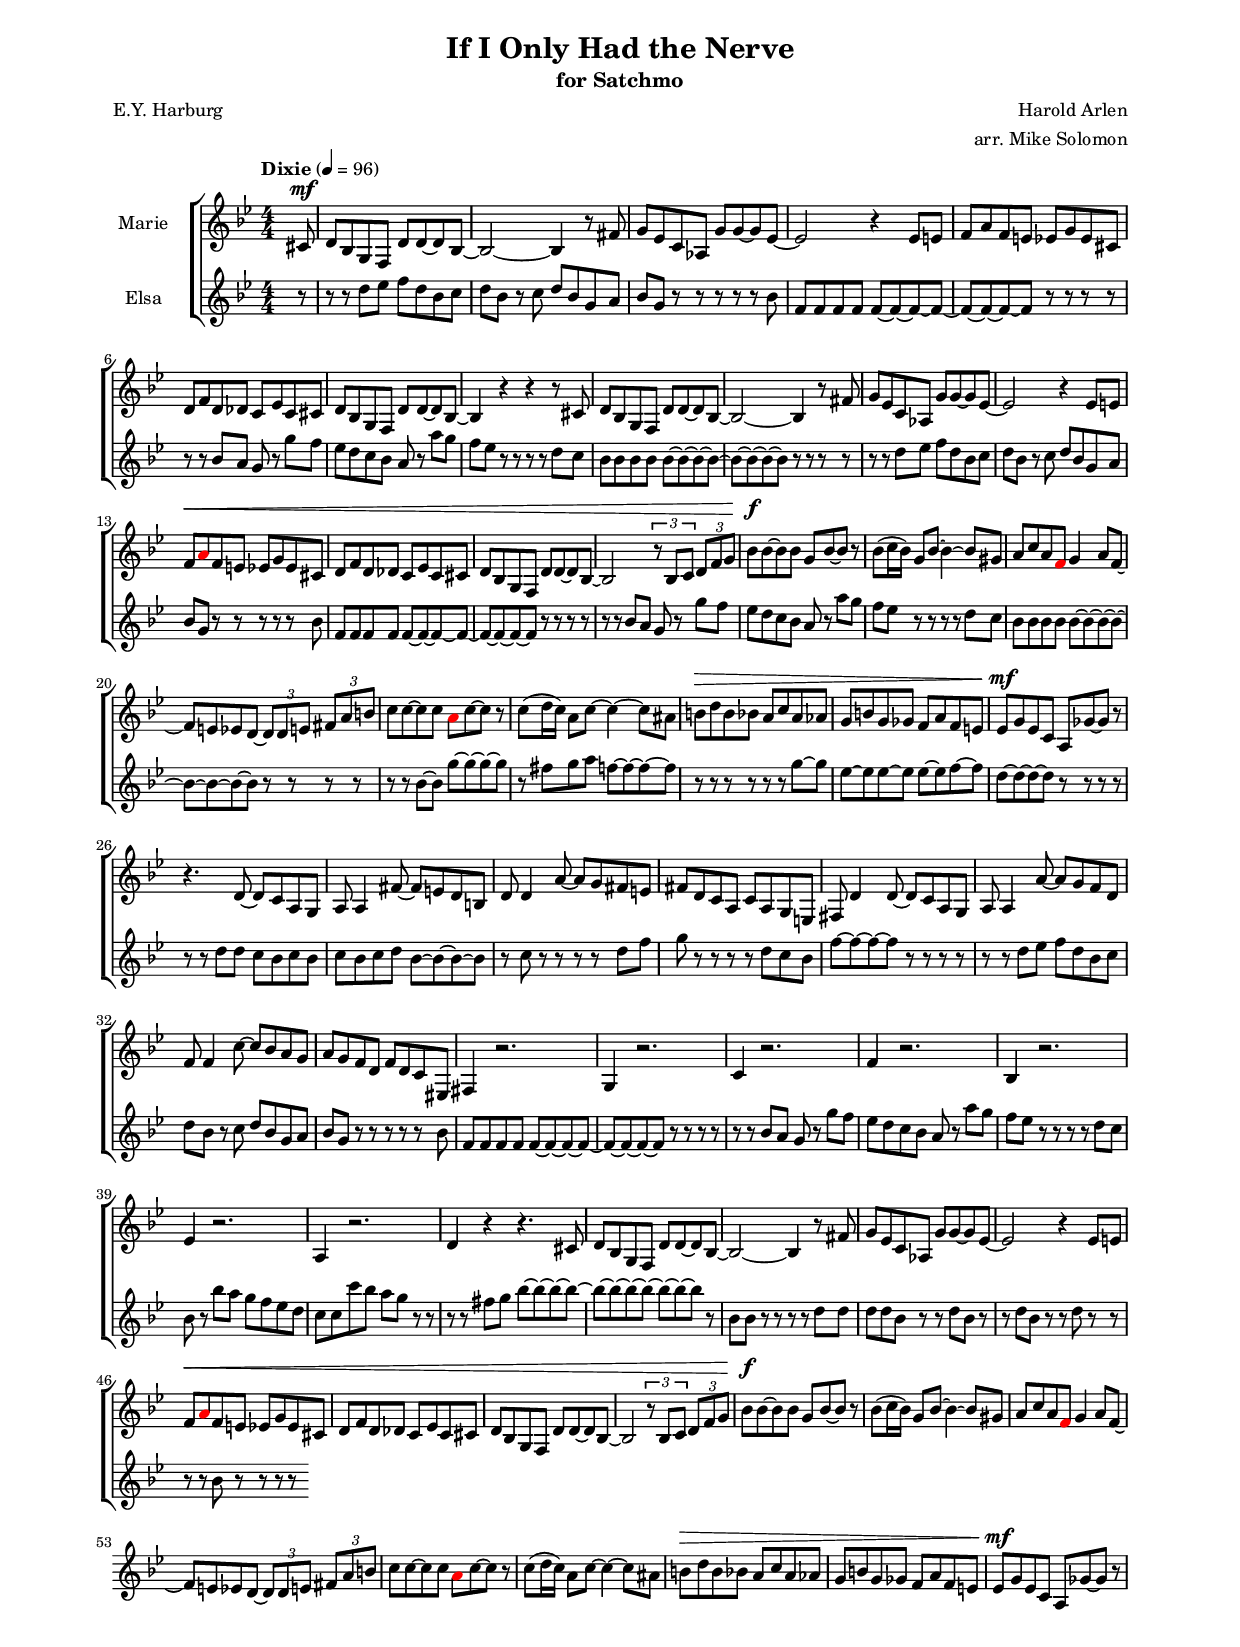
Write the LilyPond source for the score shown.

\version "2.19.0"
\include "defs-devel.ly"

marD = \markup \null
elsD = \markup \null
mikD = \markup \null
rynZ = \markup \null
desD = \markup \null

#(set-global-staff-size 15.87)
autoBeamInstruction = \autoBeamOn

solo = \markup \italic "solo"
psolo = \markup \italic "(solo)"
skat = \markup \italic "sit skat"
shoot = \markup \italic "SYT"

\header {
  title = "If I Only Had the Nerve"
  subtitle = "for Satchmo"
  %title = "Somewhere Over the Rainbow"
  composer = "Harold Arlen"
  poet = "E.Y. Harburg"
  arranger = "arr. Mike Solomon"
  %arranger = "arr. (anon)"
}
\paper {
  #(define fonts
    (set-global-fonts
    #:music "lilyjazz"
    #:brace "lilyjazz"
    #:roman "LilyJAZZText"
    #:sans "LilyJAZZChord"
    #:factor (/ staff-height pt 20)
  ))
  ragged-right = ##f
  left-margin = 0.75\in
  right-margin = 0.75\in
  top-margin = 0.5\in
  bottom-margin = 0.6\in
  ragged-last-bottom = ##f
  %max-systems-per-page = #2
  %oddHeaderMarkup = "FIRST FULL DRAFT 20.10.14 4:44"
  %evenHeaderMarkup = "FIRST FULL DRAFT 20.10.14 4:44"
}


#(ly:set-option 'point-and-click #f)

#(set-global-staff-size 15.87)

railroad =  {
  \once \override BreathingSign.text = \markup \musicglyph #"scripts.caesura.straight"
  \breathe
}
myred = \once \override NoteHead #'color = #red

php = \once \override Hairpin.stencil = #(parenthesize-callback ly:hairpin::print)

\paper {
  footnote-separator-markup = \markup { \column { " "\override #`(span-factor . 1/5) { \draw-hline } }}
  footnote-padding = 1\mm
  top-system-spacing = #'((basic-distance . 1) (minimum-distance . 0) (padding . 1) (stretchability . 40))
  bottom-system-spacing = #'((basic-distance . 1) (minimum-distance . 0) (padding . 1) (stretchability . 50))
  ragged-right = ##f
}

prefatoryMatter = {
  \key bes \major
  \autoBeamInstruction
  \time 4/4
}

scorePrefatoryMatter = {
  \prefatoryMatter
  \partial 8
}

midiPrefatoryMatter = {
  \prefatoryMatter
  \partial 8
}

theme = \relative c {
  cis8-\tag #'first \mf |
  d8 bes8 g8 f8 d'8 d8 ~ d8 bes8 ~ |
  bes2 ~ bes4 r8 fis'8 |
  g8 ees8 c8 aes8 g'8 g8 ~ g8 ees8 ~ |
  ees2 r4 ees8 e8 |
  f8-\tag #'second \< \tag #'second { \rred } a8 f8 e8 ees8 g8 ees8 cis8 |
  d8 f8 d8 des8 c8 ees8 c8 cis8 |
  d8 bes8 g8 f8 d'8 d8 ~ d8 bes8 ~ |
  \tag #'first { bes4 }
  \tag #'second { bes2 }
}

marks = {
  \tempo "Dixie" 4=96
  \time 4/4
  \partial 8 s8
  \repeat unfold 25 { s1 }
}

soprano = \transpose c c {
  \transpose c c' \removeWithTag #'second \theme
  r4 r4 r8
  \transpose c c' \removeWithTag #'first \theme
  \relative c' {
    \times 2/3 { r8 bes c } \times 2/3 { d f g } |
    bes8\f bes8 ~ bes8 bes8 g8 bes8 ~ bes8 r8 |
    bes8 ( c16 bes ) g8 bes8 ~ bes4 ~ bes8 gis8 |
    a8 c8 a8 \rred f8 g4 a8 f8 ~ |
    f8 e8 ees8 d8 ~ \times 2/3 { d d e } \times 2/3 { fis a b } |
    c8 c8 ~ c8 c8 \rred a8 c8 ~ c8 r8 |
    c8 ( d16 c ) a8 c8 ~ c4 ~ c8 ais8 |
    b8\> d8 b8 bes8 a8 c8 a8 aes8 |
    g8 b8 g8 ges8 f8 a8 f8 e8 |
    ees8\mf g8 ees8 c8 a8 ges'8 ~ ges8 r8 |
    r4. d8 ~ d c a g |
    a a4 fis'8 ~ fis e d b |
    d d4 a'8 ~ a g fis e |
    fis d c a c a g e |
    fis d'4 d8 ~ d c a g |
    a a4 a'8 ~ a g f d |
    f f4 c'8 ~ c bes a g |
    a g f d f d c eis, |
    fis4 r2. |
    g4 r2. |
    c4 r2. |
    f4 r2. |
    bes,4 r2. |
    ees4 r2. |
    a,4 r2. |
    d4 r4 r4. 
  }
  \transpose c c' \removeWithTag #'first \theme
  \relative c' {
      \times 2/3 { r8 bes c } \times 2/3 { d f g } |
      bes8\f bes8 ~ bes8 bes8 g8 bes8 ~ bes8 r8 |
      bes8 ( c16 bes ) g8 bes8 ~ bes4 ~ bes8 gis8 |
      a8 c8 a8 \rred f8 g4 a8 f8 ~ |
      f8 e8 ees8 d8 ~ \times 2/3 { d d e } \times 2/3 { fis a b } |
      c8 c8 ~ c8 c8 \rred a8 c8 ~ c8 r8 |
      c8 ( d16 c ) a8 c8 ~ c4 ~ c8 ais8 |
      b8\> d8 b8 bes8 a8 c8 a8 aes8 |
      g8 b8 g8 ges8 f8 a8 f8 e8 |
      ees8\mf g8 ees8 c8 a8 ges'8 ~ ges8 r8 |
  }
}

sopranoWords = \lyricmode {
}

test = {
  \transpose g g { r8 r8 r8 d''8 ees''8 f''8 d''8 bes'8 c''8 d''8 bes'8 r8 c''8 d''8 bes'8 g'8 a'8 bes'8 g'8 r8 r8 r8 r8 r8 bes'8 f'8 f'8 f'8 f'8 f'8 ~ f'8 ~ f'8 ~ f'8 ~ f'8 ~ f'8 ~ f'8 ~ f'8 r8 r8 r8 r8 r8 r8 bes'8 a'8 g'8 r8 g''8 f''8 ees''8 d''8 c''8 bes'8 a'8 r8 a''8 g''8 f''8 ees''8 r8 r8 r8 r8 d''8 c''8 bes'8 bes'8 bes'8 bes'8 bes'8 ~ bes'8 ~ bes'8 ~ bes'8 ~ bes'8 ~ bes'8 ~ bes'8 ~ bes'8 r8 r8 r8 r8 r8 r8 d''8 ees''8 f''8 d''8 bes'8 c''8 d''8 bes'8 r8 c''8 d''8 bes'8 g'8 a'8 bes'8 g'8 r8 r8 r8 r8 r8 bes'8 f'8 f'8 f'8 f'8 f'8 ~ f'8 ~ f'8 ~ f'8 ~ f'8 ~ f'8 ~ f'8 ~ f'8 r8 r8 r8 r8 r8 r8 bes'8 a'8 g'8 r8 g''8 f''8 ees''8 d''8 c''8 bes'8 a'8 r8 a''8 g''8 f''8 ees''8 r8 r8 r8 r8 d''8 c''8 bes'8 bes'8 bes'8 bes'8 bes'8 ~ bes'8 ~ bes'8 ~ bes'8 ~ bes'8 ~ bes'8 ~ bes'8 ~ bes'8 r8 r8 r8 r8 r8 r8 bes'8 ~ bes'8 g''8 ~ g''8 ~ g''8 ~ g''8 r8 fis''8 g''8 a''8 f''8 ~ f''8 ~ f''8 ~ f''8 r8 r8 r8 r8 r8 r8 g''8 ~ g''8 ees''8 ~ ees''8 ees''8 ~ ees''8 ees''8 ~ ees''8 f''8 ~ f''8 d''8 ~ d''8 ~ d''8 ~ d''8 r8 r8 r8 r8 r8 r8 d''8 d''8 c''8 bes'8 c''8 bes'8 c''8 bes'8 c''8 d''8 bes'8 ~ bes'8 ~ bes'8 ~ bes'8 r8 c''8 r8 r8 r8 r8 d''8 f''8 g''8 r8 r8 r8 r8 d''8 c''8 bes'8 f''8 ~ f''8 ~ f''8 ~ f''8 r8 r8 r8 r8 r8 r8 d''8 ees''8 f''8 d''8 bes'8 c''8 d''8 bes'8 r8 c''8 d''8 bes'8 g'8 a'8 bes'8 g'8 r8 r8 r8 r8 r8 bes'8 f'8 f'8 f'8 f'8 f'8 ~ f'8 ~ f'8 ~ f'8 ~ f'8 ~ f'8 ~ f'8 ~ f'8 r8 r8 r8 r8 r8 r8 bes'8 a'8 g'8 r8 g''8 f''8 ees''8 d''8 c''8 bes'8 a'8 r8 a''8 g''8 f''8 ees''8 r8 r8 r8 r8 d''8 c''8 bes'8 r8 bes''8 a''8 g''8 f''8 ees''8 d''8 c''8 c''8 c'''8 bes''8 a''8 g''8 r8 r8 r8 r8 fis''8 g''8 bes''8 ~ bes''8 ~ bes''8 ~ bes''8 ~ bes''8 ~ bes''8 ~ bes''8 ~ bes''8 ~ bes''8 ~ bes''8 ~ bes''8 r8 bes'8 bes'8 r8 r8 r8 r8 d''8 d''8 d''8 d''8 bes'8 r8 r8 d''8 bes'8 r8 r8 d''8 bes'8 r8 r8 d''8 r8 r8 r8 r8 bes'8 r8 r8 r8 r8 }
}


\score {
  \new ChoirStaff <<
    \new Staff \with { instrumentName = #"Marie" %shortInstrumentName = #"M."
} <<
      \new Voice = "soprano" { << { \numericTimeSignature
	\scorePrefatoryMatter
        \soprano
      } {
	\scorePrefatoryMatter
        \marks
      } >> }
      \new Lyrics \lyricsto "soprano" {
        \sopranoWords
      }
    >>
    \new Staff \with { instrumentName = #"Elsa" %shortInstrumentName = #"E."
} <<
      \new Voice = "mezzo" { \numericTimeSignature
	\scorePrefatoryMatter
        \test
      }
    >>
  >>
  \midi{}
  \layout {
    \context {
      \Voice
      \override TextScript #'layer = #6
      \override NoteHead #'layer = #7
      \override Glissando #'breakable = ##t
      \override TupletNumber #'breakable = ##t
      \override TupletBracket #'breakable = ##t
      \override DynamicLineSpanner.direction = #UP
      \remove "Forbid_line_break_engraver"
    }
    \context {
      \Staff
      %\consists "Metronome_mark_engraver"
      \override TimeSignature #'style = #'numbered
      \override StaffSymbol #'layer = #4
      \override TimeSignature #'layer = #3
      \override TimeSignature #'whiteout = ##t
    }
    \context {
      \Lyrics
      %\override LyricText #'whiteout = ##t
      \override LyricText #'layer = #6
    }
    \context {
      \Score
      %\remove "Metronome_mark_engraver"
      \override NonMusicalPaperColumn #'allow-loose-spacing = ##f
    }
  }
}
